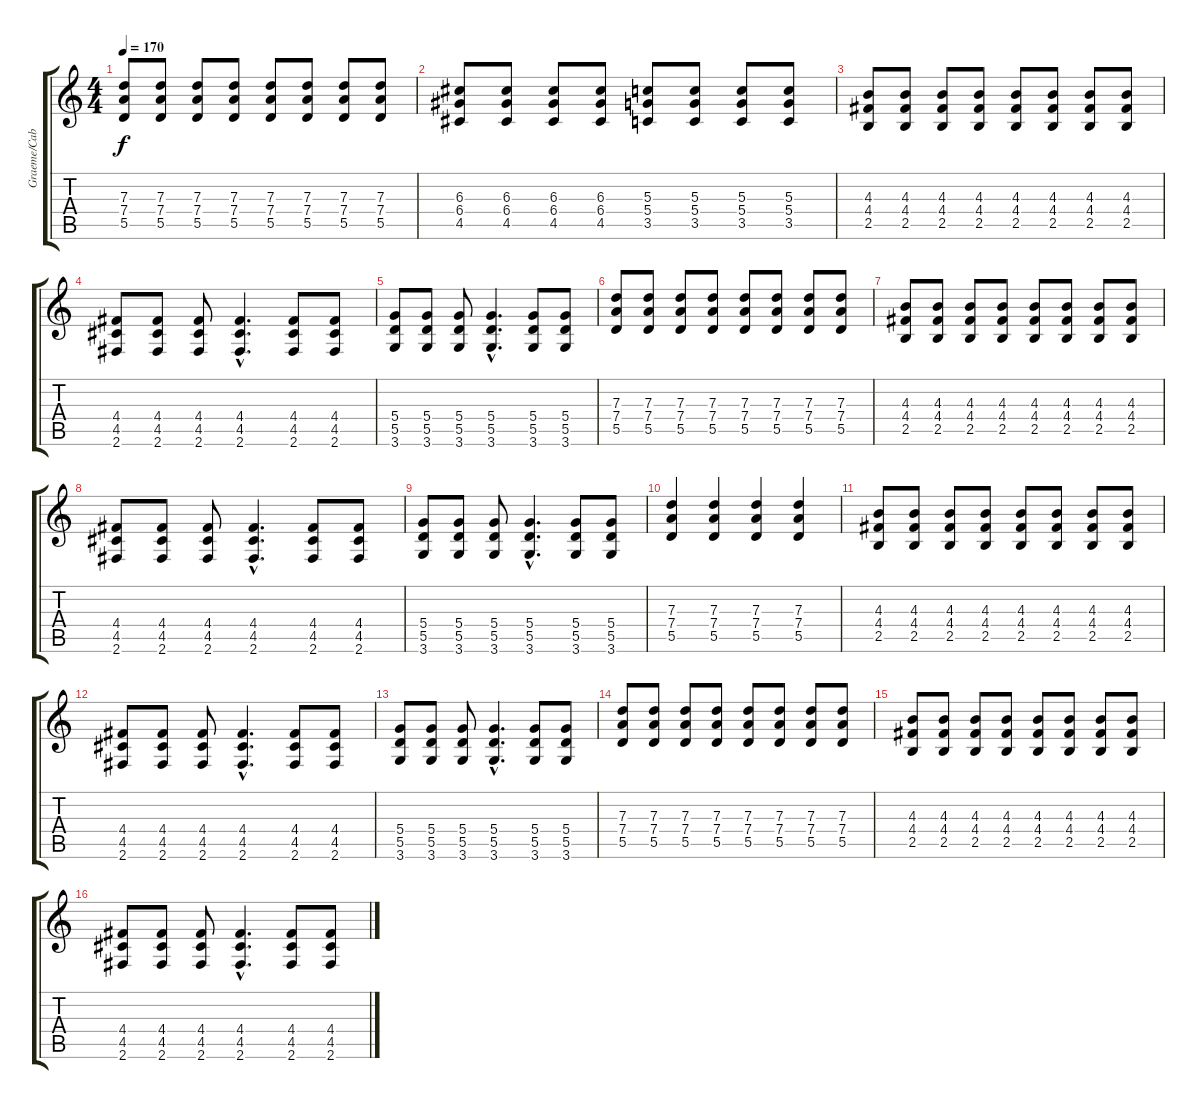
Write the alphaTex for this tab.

\track ("Graeme/Cabble Guitar" "Graeme/Cab") {instrument overdrivenguitar}
\staff {score tabs}
\tuning (E4 B3 G3 D3 A2 E2) {hide}
\ts (4 4)
\tempo 170
\clef g2
\ks c
(7.3 7.4 5.5).8{dy f} (7.3 7.4 5.5).8 (7.3 7.4 5.5).8 (7.3 7.4 5.5).8 (7.3 7.4 5.5).8 (7.3 7.4 5.5).8 (7.3 7.4 5.5).8 (7.3 7.4 5.5).8 |
(6.3 6.4 4.5).8 (6.3 6.4 4.5).8 (6.3 6.4 4.5).8 (6.3 6.4 4.5).8 (5.3 5.4 3.5).8 (5.3 5.4 3.5).8 (5.3 5.4 3.5).8 (5.3 5.4 3.5).8 |
(4.3 4.4 2.5).8 (4.3 4.4 2.5).8 (4.3 4.4 2.5).8 (4.3 4.4 2.5).8 (4.3 4.4 2.5).8 (4.3 4.4 2.5).8 (4.3 4.4 2.5).8 (4.3 4.4 2.5).8 |
(4.4 4.5 2.6).8 (4.4 4.5 2.6).8 (4.4 4.5 2.6).8 (4.4{hac} 4.5{hac} 2.6{hac}).4{d} (4.4 4.5 2.6).8 (4.4 4.5 2.6).8 |
(5.4 5.5 3.6).8 (5.4 5.5 3.6).8 (5.4 5.5 3.6).8 (5.4{hac} 5.5{hac} 3.6{hac}).4{d} (5.4 5.5 3.6).8 (5.4 5.5 3.6).8 |
(7.3 7.4 5.5).8 (7.3 7.4 5.5).8 (7.3 7.4 5.5).8 (7.3 7.4 5.5).8 (7.3 7.4 5.5).8 (7.3 7.4 5.5).8 (7.3 7.4 5.5).8 (7.3 7.4 5.5).8 |
(4.3 4.4 2.5).8 (4.3 4.4 2.5).8 (4.3 4.4 2.5).8 (4.3 4.4 2.5).8 (4.3 4.4 2.5).8 (4.3 4.4 2.5).8 (4.3 4.4 2.5).8 (4.3 4.4 2.5).8 |
(4.4 4.5 2.6).8 (4.4 4.5 2.6).8 (4.4 4.5 2.6).8 (4.4{hac} 4.5{hac} 2.6{hac}).4{d} (4.4 4.5 2.6).8 (4.4 4.5 2.6).8 |
(5.4 5.5 3.6).8 (5.4 5.5 3.6).8 (5.4 5.5 3.6).8 (5.4{hac} 5.5{hac} 3.6{hac}).4{d} (5.4 5.5 3.6).8 (5.4 5.5 3.6).8 |
(7.3 7.4 5.5).4 (7.3 7.4 5.5).4 (7.3 7.4 5.5).4 (7.3 7.4 5.5).4 |
(4.3 4.4 2.5).8 (4.3 4.4 2.5).8 (4.3 4.4 2.5).8 (4.3 4.4 2.5).8 (4.3 4.4 2.5).8 (4.3 4.4 2.5).8 (4.3 4.4 2.5).8 (4.3 4.4 2.5).8 |
(4.4 4.5 2.6).8 (4.4 4.5 2.6).8 (4.4 4.5 2.6).8 (4.4{hac} 4.5{hac} 2.6{hac}).4{d} (4.4 4.5 2.6).8 (4.4 4.5 2.6).8 |
(5.4 5.5 3.6).8 (5.4 5.5 3.6).8 (5.4 5.5 3.6).8 (5.4{hac} 5.5{hac} 3.6{hac}).4{d} (5.4 5.5 3.6).8 (5.4 5.5 3.6).8 |
(7.3 7.4 5.5).8 (7.3 7.4 5.5).8 (7.3 7.4 5.5).8 (7.3 7.4 5.5).8 (7.3 7.4 5.5).8 (7.3 7.4 5.5).8 (7.3 7.4 5.5).8 (7.3 7.4 5.5).8 |
(4.3 4.4 2.5).8 (4.3 4.4 2.5).8 (4.3 4.4 2.5).8 (4.3 4.4 2.5).8 (4.3 4.4 2.5).8 (4.3 4.4 2.5).8 (4.3 4.4 2.5).8 (4.3 4.4 2.5).8 |
(4.4 4.5 2.6).8 (4.4 4.5 2.6).8 (4.4 4.5 2.6).8 (4.4{hac} 4.5{hac} 2.6{hac}).4{d} (4.4 4.5 2.6).8 (4.4 4.5 2.6).8
